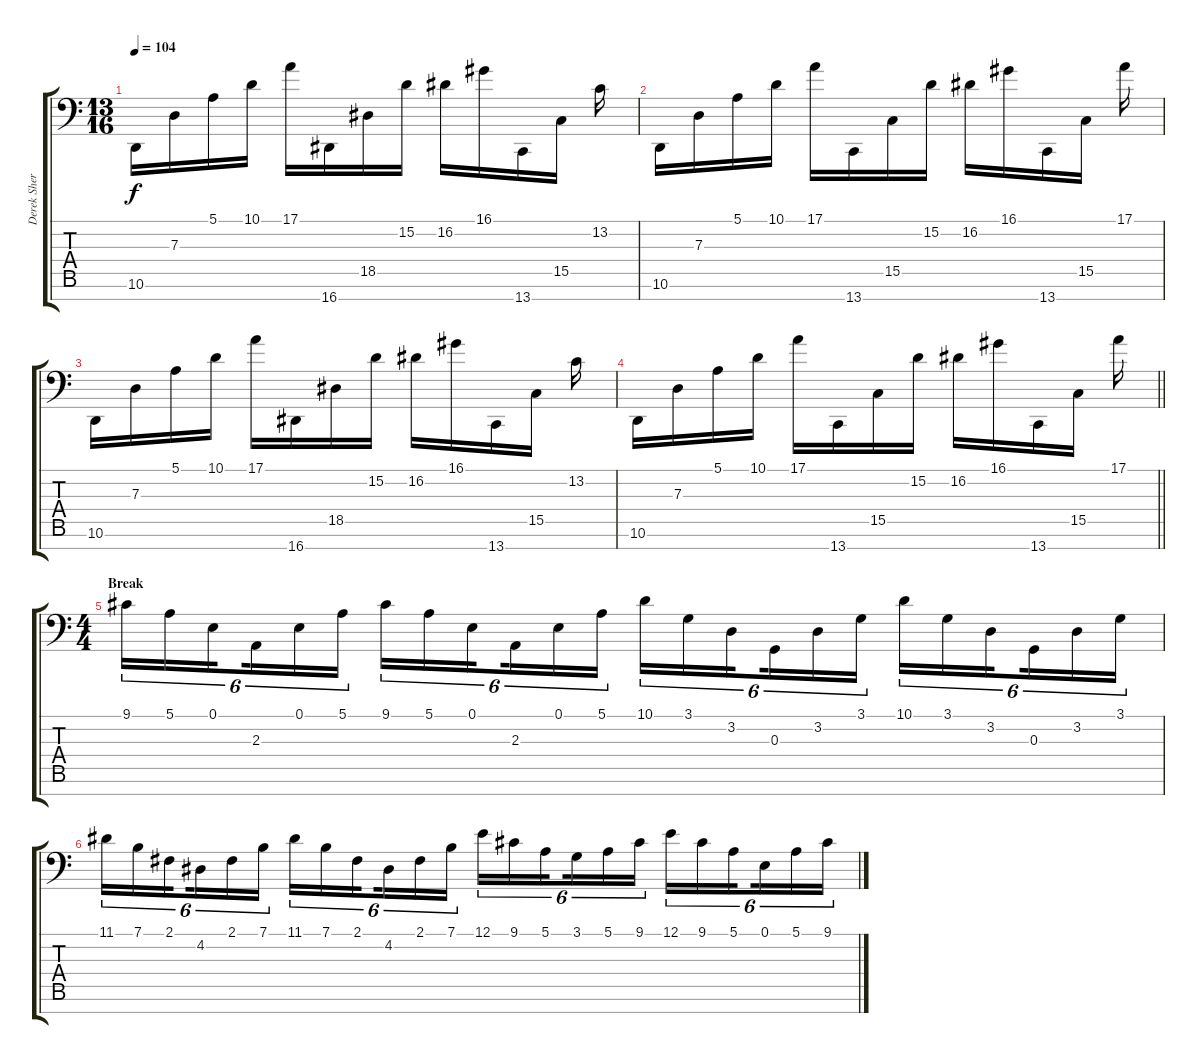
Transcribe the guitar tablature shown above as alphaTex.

\track ("Derek Sherinian" "Derek Sher") {instrument acousticgrandpiano}
\staff {score tabs}
\tuning (E3 B2 G2 D2 A1 E1 B0) {hide}
\ts (13 16)
\tempo 104
\clef f4
\ks c
10.6.16{dy f} 7.3.16 5.1.16 10.1.16 17.1.16 16.7.16 18.5.16 15.2.16 16.2.16 16.1.16 13.7.16 15.5.16 13.2.16 |
10.6.16 7.3.16 5.1.16 10.1.16 17.1.16 13.7.16 15.5.16 15.2.16 16.2.16 16.1.16 13.7.16 15.5.16 17.1.16 |
10.6.16 7.3.16 5.1.16 10.1.16 17.1.16 16.7.16 18.5.16 15.2.16 16.2.16 16.1.16 13.7.16 15.5.16 13.2.16 |
\barLineRight lightlight
10.6.16 7.3.16 5.1.16 10.1.16 17.1.16 13.7.16 15.5.16 15.2.16 16.2.16 16.1.16 13.7.16 15.5.16 17.1.16 |
\ts (4 4)
\section ("" "Break")
9.1.16{tu (6 4)} 5.1.16{tu (6 4)} 0.1.16{tu (6 4) beam splitsecondary} 2.3.16{tu (6 4)} 0.1.16{tu (6 4)} 5.1.16{tu (6 4)} 9.1.16{tu (6 4)} 5.1.16{tu (6 4)} 0.1.16{tu (6 4) beam splitsecondary} 2.3.16{tu (6 4)} 0.1.16{tu (6 4)} 5.1.16{tu (6 4)} 10.1.16{tu (6 4)} 3.1.16{tu (6 4)} 3.2.16{tu (6 4) beam splitsecondary} 0.3.16{tu (6 4)} 3.2.16{tu (6 4)} 3.1.16{tu (6 4)} 10.1.16{tu (6 4)} 3.1.16{tu (6 4)} 3.2.16{tu (6 4) beam splitsecondary} 0.3.16{tu (6 4)} 3.2.16{tu (6 4)} 3.1.16{tu (6 4)} |
11.1.16{tu (6 4)} 7.1.16{tu (6 4)} 2.1.16{tu (6 4) beam splitsecondary} 4.2.16{tu (6 4)} 2.1.16{tu (6 4)} 7.1.16{tu (6 4)} 11.1.16{tu (6 4)} 7.1.16{tu (6 4)} 2.1.16{tu (6 4) beam splitsecondary} 4.2.16{tu (6 4)} 2.1.16{tu (6 4)} 7.1.16{tu (6 4)} 12.1.16{tu (6 4)} 9.1.16{tu (6 4)} 5.1.16{tu (6 4) beam splitsecondary} 3.1.16{tu (6 4)} 5.1.16{tu (6 4)} 9.1.16{tu (6 4)} 12.1.16{tu (6 4)} 9.1.16{tu (6 4)} 5.1.16{tu (6 4) beam splitsecondary} 0.1.16{tu (6 4)} 5.1.16{tu (6 4)} 9.1.16{tu (6 4)}
